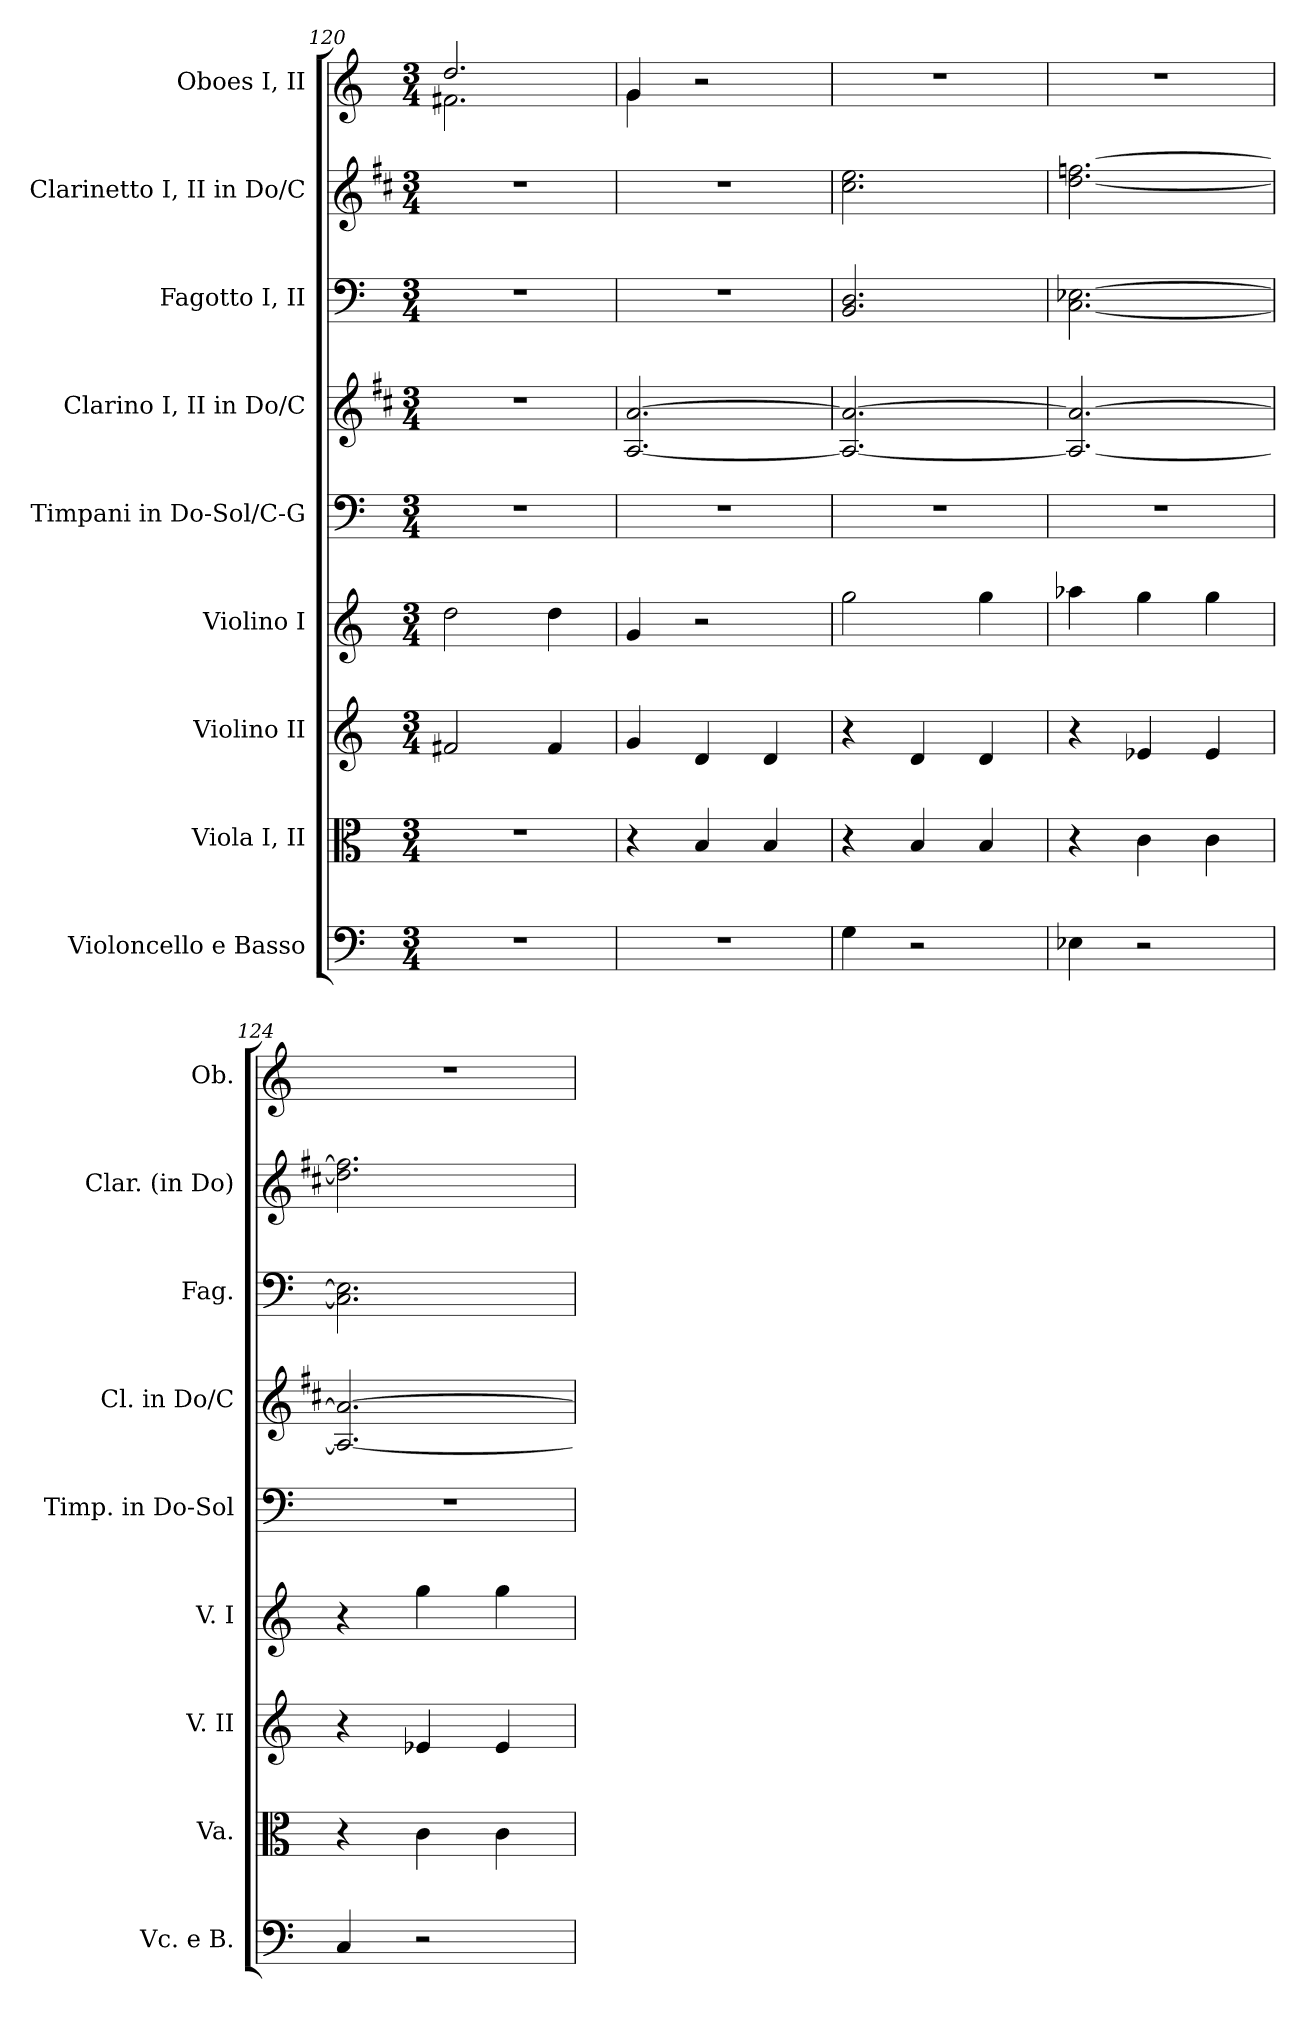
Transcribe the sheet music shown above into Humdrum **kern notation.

**kern	**kern	**kern	**kern	**kern	**kern	**kern	**kern	**kern
*part9	*part8	*part7	*part6	*part5	*part4	*part3	*part2	*part1
*staff9	*staff8	*staff7	*staff6	*staff5	*staff4	*staff3	*staff2	*staff1
*I"Violoncello e Basso	*I"Viola I, II	*I"Violino II	*I"Violino I	*I"Timpani in Do-Sol/C-G	*I"Clarino I, II in Do/C	*I"Fagotto I, II	*I"Clarinetto I, II in Do/C	*I"Oboes I, II
*I'Vc. e B.	*I'Va.	*I'V. II	*I'V. I	*I'Timp. in Do-Sol	*I'Cl. in Do/C	*I'Fag.	*I'Clar. (in Do)	*I'Ob.
*clefF4	*clefC3	*clefG2	*clefG2	*clefF4	*clefG2	*clefF4	*clefG2	*clefG2
*	*	*	*	*	*ITrd1c2	*	*ITrd1c2	*
*k[]	*k[]	*k[]	*k[]	*k[]	*k[]	*k[]	*k[]	*k[]
*M3/4	*M3/4	*M3/4	*M3/4	*M3/4	*M3/4	*M3/4	*M3/4	*M3/4
=120	=120	=120	=120	=120	=120	=120	=120	=120
*	*	*	*	*	*	*	*	*^
2.r	2.r	2f#Xi/	2ddi\	2.r	2.r	2.r	2.r	2.ddi/	2.f#Xi\
.	.	4f#i/	4ddi\	.	.	.	.	.	.
=121	=121	=121	=121	=121	=121	=121	=121	=121	=121
2.r	4r	4gi/	4gi/	2.r	[2.Gi/ [2.gi/	2.r	2.r	4gi/	4g\
.	4Bi/	4di/	2r	.	.	.	.	2r	2ryy
.	4Bi/	4di/	.	.	.	.	.	.	.
*	*	*	*	*	*	*	*	*v	*v
=122	=122	=122	=122	=122	=122	=122	=122	=122
4Gi\	4r	4r	2ggi\	2.r	2.Gi/_ 2.gi/_	2.BB/ 2.Di/	2.b\ 2.ddi\	2.r
2r	4Bi/	4di/	.	.	.	.	.	.
.	4Bi/	4di/	4ggi\	.	.	.	.	.
=123	=123	=123	=123	=123	=123	=123	=123	=123
4E-Xi\	4r	4r	4aa-X\	2.r	2.Gi/_ 2.gi/_	[2.Ci\ [2.E-Xi\	[2.cci\ [2.ee-Xi\	2.r
2r	4ci\	4e-Xi/	4ggi\	.	.	.	.	.
.	4ci\	4e-i/	4ggi\	.	.	.	.	.
=124	=124	=124	=124	=124	=124	=124	=124	=124
4Ci/	4r	4r	4r	2.r	2.Gi/_ 2.gi/_	2.Ci\] 2.E-i\]	2.cci\] 2.ee-i\]	2.r
2r	4ci\	4e-Xi/	4ggi\	.	.	.	.	.
.	4ci\	4e-i/	4ggi\	.	.	.	.	.
=	=	=	=	=	=	=	=	=
*-	*-	*-	*-	*-	*-	*-	*-	*-
